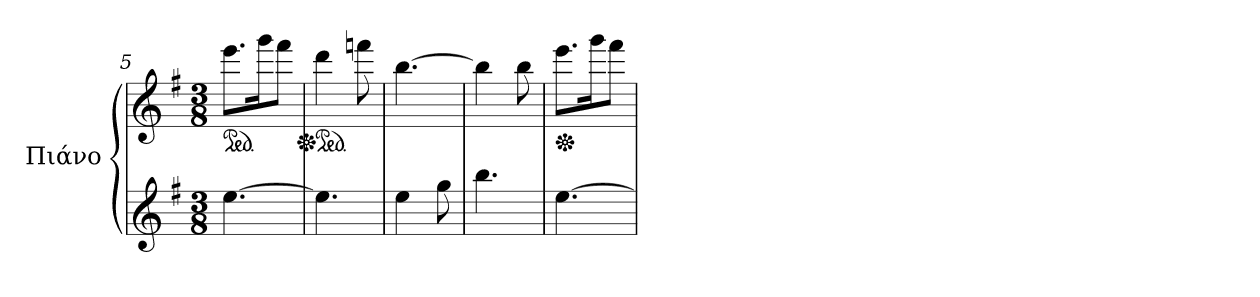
**kern	**kern
*part1	*part1
*staff2	*staff1
*I"Πιάνο	*
*clefG2	*clefG2
*k[f#]	*k[f#]
*M3/8	*M3/8
*	*ped
=5	=5
[4.ee\	8.eee\L
.	16ggg\K
.	8fff#\J
=6	=6
*	*Xped
*	*ped
4.ee\]	4ddd\
.	8fffn\
=7	=7
4ee\	[4.bb\
8gg\	.
=8	=8
4.bb\	4bb\]
.	8bb\
=9	=9
*	*Xped
[4.ee\	8.eee\L
.	16ggg\K
.	8fff#\J
=	=
*-	*-
